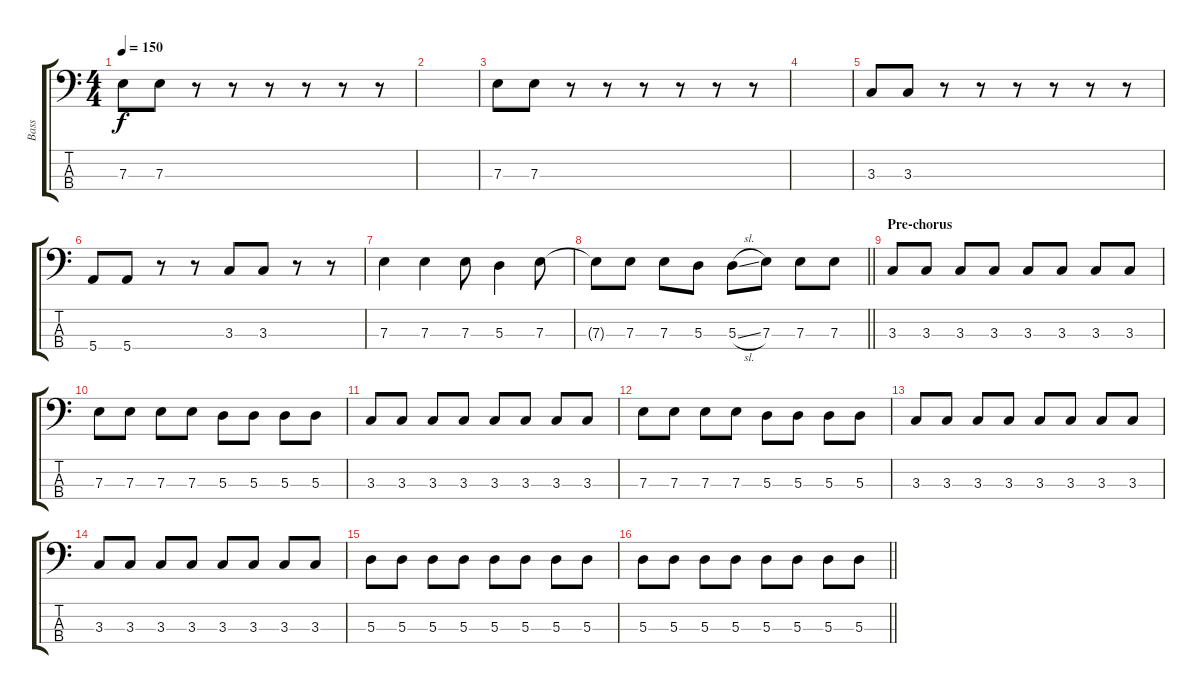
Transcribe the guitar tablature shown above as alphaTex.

\track ("Bass" "Bass") {instrument electricbassfinger}
\staff {score tabs}
\tuning (G2 D2 A1 E1) {hide}
\ts (4 4)
\tempo 150
\clef f4
\ks c
7.3.8{dy f} 7.3.8 r.8 r.8 r.8 r.8 r.8 r.8 |
|
7.3.8 7.3.8 r.8 r.8 r.8 r.8 r.8 r.8 |
|
3.3.8 3.3.8 r.8 r.8 r.8 r.8 r.8 r.8 |
5.4.8 5.4.8 r.8 r.8 3.3.8 3.3.8 r.8 r.8 |
7.3.4 7.3.4 7.3.8 5.3.4 7.3.8 |
\barLineRight lightlight
7.3{t}.8 7.3.8 7.3.8 5.3.8 5.3{sl}.8 7.3.8 7.3.8 7.3.8 |
\section ("" "Pre-chorus")
3.3.8 3.3.8 3.3.8 3.3.8 3.3.8 3.3.8 3.3.8 3.3.8 |
7.3.8 7.3.8 7.3.8 7.3.8 5.3.8 5.3.8 5.3.8 5.3.8 |
3.3.8 3.3.8 3.3.8 3.3.8 3.3.8 3.3.8 3.3.8 3.3.8 |
7.3.8 7.3.8 7.3.8 7.3.8 5.3.8 5.3.8 5.3.8 5.3.8 |
3.3.8 3.3.8 3.3.8 3.3.8 3.3.8 3.3.8 3.3.8 3.3.8 |
3.3.8 3.3.8 3.3.8 3.3.8 3.3.8 3.3.8 3.3.8 3.3.8 |
5.3.8 5.3.8 5.3.8 5.3.8 5.3.8 5.3.8 5.3.8 5.3.8 |
\barLineRight lightlight
5.3.8 5.3.8 5.3.8 5.3.8 5.3.8 5.3.8 5.3.8 5.3.8
